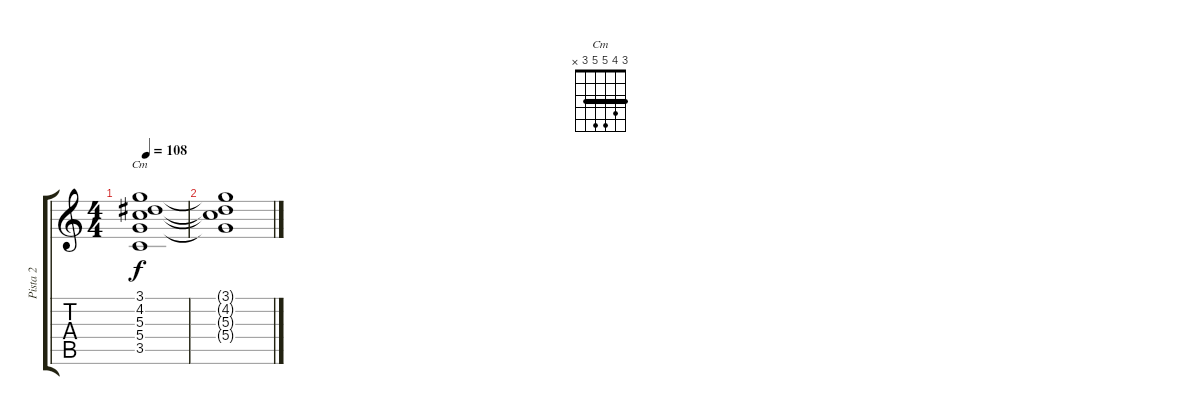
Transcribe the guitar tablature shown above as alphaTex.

\track ("Pista 2" "Pista 2") {instrument distortionguitar}
\staff {score tabs}
\tuning (E4 B3 G3 D3 A2 E2) {hide}
\chord ("Cm" 3 4 5 5 3 x) {barre 3}
\ts (4 4)
\tempo 108
\clef g2
\ks c
(3.1 4.2 5.3 5.4 3.5).1{ch "Cm" dy f} |
(3.1{t} 4.2{t} 5.3{t} 5.4{t}).1
